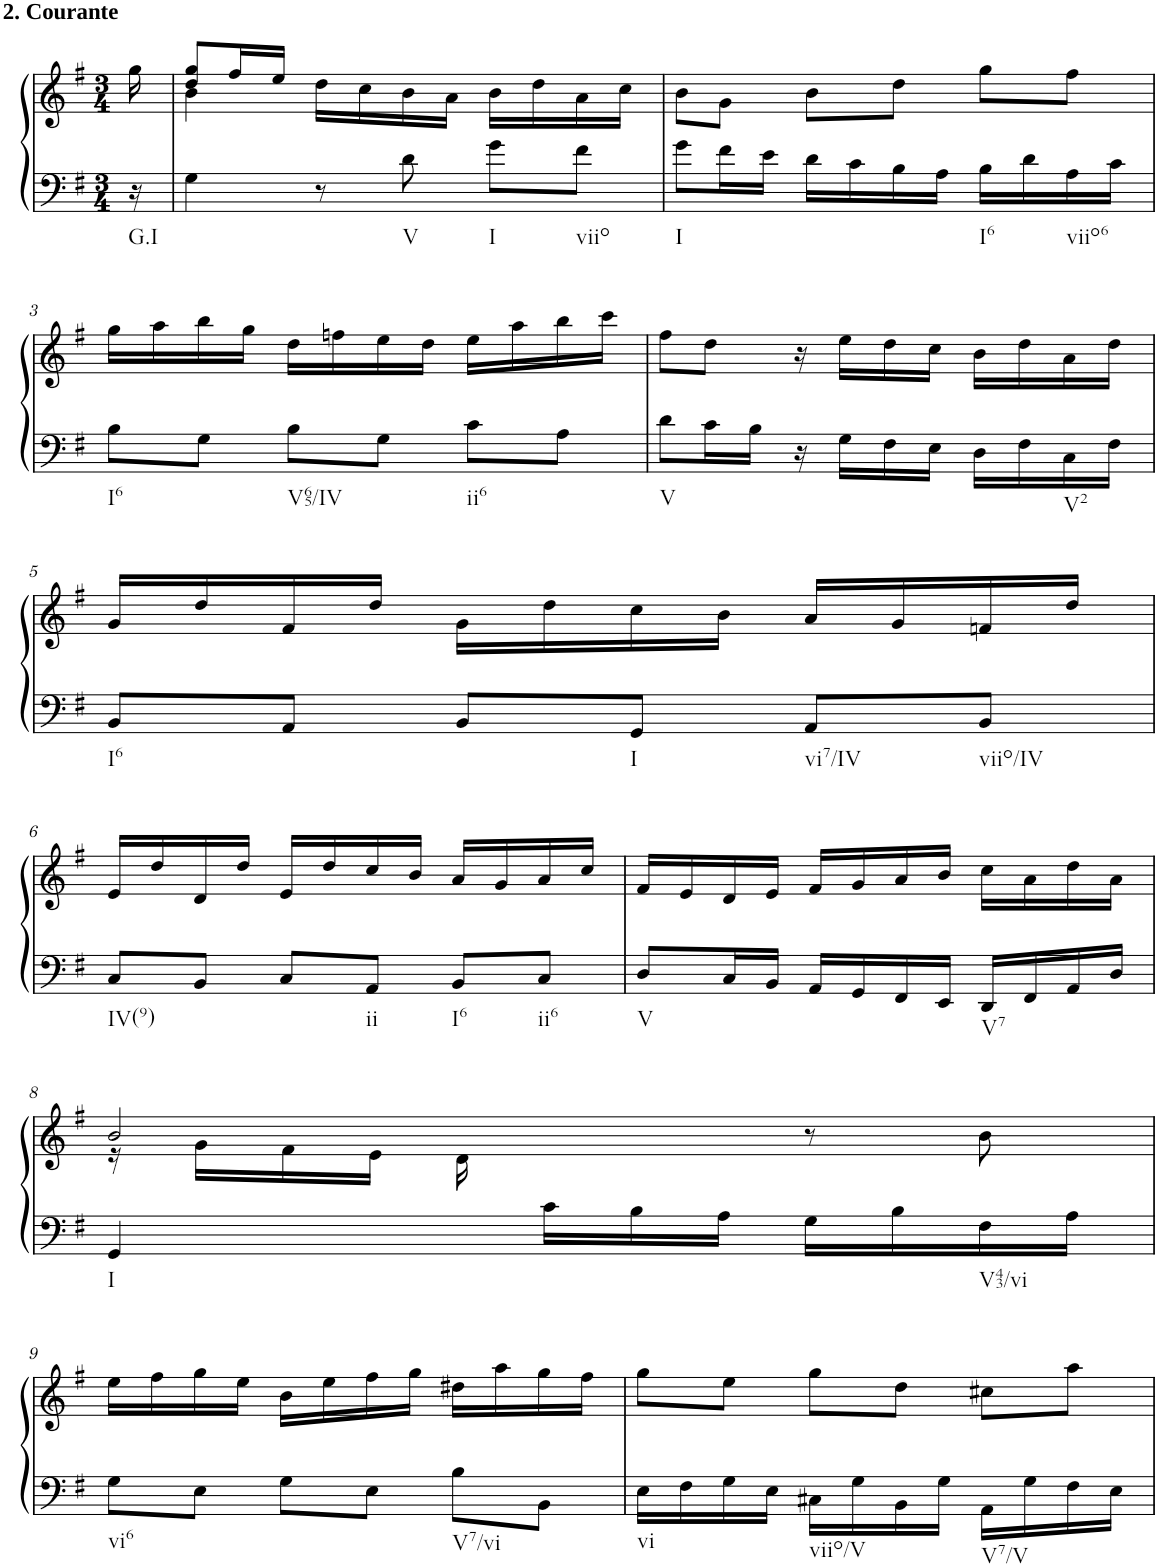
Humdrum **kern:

**kern	**kern
*part1	*part1
*staff2	*staff1
*I"Klavier linke Hand	*
*clefF4	*clefG2
*k[f#]	*k[f#]
*M3/4	*M3/4
=	=
*	*^
!	!LO:TX:a:B:t=2. Courante	!
!LO:TX:b:t=G.I	!	!
16r	16ryy	16gg\
=1	=1	=1
4G\	8dd/ 8gg/L	4b\
.	16ff#/L	.
.	16ee/JJ	.
8r	16dd\LL	2ryy
.	16cc\	.
!LO:TX:b:t=V	!	!
8d\	16b\	.
.	16a\JJ	.
!LO:TX:b:t=I	!	!
8g\L	16b\LL	.
.	16dd\	.
!LO:TX:b:t=viio	!	!
8f#\J	16a\	.
.	16cc\JJ	.
*	*v	*v
=2	=2
!LO:TX:b:t=I	!
8g\L	8b\L
16f#\L	8g\J
16e\JJ	.
16d\LL	8b\L
16c\	.
16B\	8dd\J
16A\JJ	.
!LO:TX:b:t=I6	!
16B\LL	8gg\L
16d\	.
!LO:TX:b:t=viio6	!
16A\	8ff#\J
16c\JJ	.
!!LO:LB:g=z
=3	=3
!LO:TX:b:t=I6	!
8B\L	16gg\LL
.	16aa\
8G\J	16bb\
.	16gg\JJ
!LO:TX:b:t=V65/IV	!
8B\L	16dd\LL
.	16ffn\
8G\J	16ee\
.	16dd\JJ
!LO:TX:b:t=ii6	!
8c\L	16ee\LL
.	16aa\
8A\J	16bb\
.	16ccc\JJ
=4	=4
!LO:TX:b:t=V	!
8d\L	8ff#\L
16c\L	8dd\J
16B\JJ	.
16r	16r
16G\LL	16ee\LL
16F#\	16dd\
16E\JJ	16cc\JJ
16D\LL	16b\LL
16F#\	16dd\
!LO:TX:b:t=V2	!
16C\	16a\
16F#\JJ	16dd\JJ
!!LO:LB:g=z
=5	=5
!LO:TX:b:t=I6	!
8BB/L	16g/LL
.	16dd/
8AA/J	16f#/
.	16dd/JJ
8BB/L	16g\LL
.	16dd\
!LO:TX:b:t=I	!
8GG/J	16cc\
.	16b\JJ
!LO:TX:b:t=vi7/IV	!
8AA/L	16a/LL
.	16g/
!LO:TX:b:t=viio/IV	!
8BB/J	16fn/
.	16dd/JJ
!!LO:LB:g=z
=6	=6
!LO:TX:b:t=IV(9)	!
8C/L	16e/LL
.	16dd/
8BB/J	16d/
.	16dd/JJ
8C/L	16e/LL
.	16dd/
!LO:TX:b:t=ii	!
8AA/J	16cc/
.	16b/JJ
!LO:TX:b:t=I6	!
8BB/L	16a/LL
.	16g/
!LO:TX:b:t=ii6	!
8C/J	16a/
.	16cc/JJ
=7	=7
!LO:TX:b:t=V	!
8D/L	16f#/LL
.	16e/
16C/L	16d/
16BB/JJ	16e/JJ
16AA/LL	16f#/LL
16GG/	16g/
16FF#/	16a/
16EE/JJ	16b/JJ
!LO:TX:b:t=V7	!
16DD/LL	16cc\LL
16FF#/	16a\
16AA/	16dd\
16D/JJ	16a\JJ
!!LO:LB:g=z
=8	=8
*	*^
!LO:TX:b:t=I	!	!
4GG/	2b/	16r
.	.	16g\LL
.	.	16f#\
.	.	16e\JJ
16ryy	.	16d\
16c\LL	.	4..ryy
16B\	.	.
16A\JJ	.	.
16G\LL	8r	.
16B\	.	.
!LO:TX:b:t=V43/vi	!	!
16F#\	8b\	.
16A\JJ	.	.
*	*v	*v
!!LO:LB:g=z
=9	=9
!LO:TX:b:t=vi6	!
8G\L	16ee\LL
.	16ff#\
8E\J	16gg\
.	16ee\JJ
8G\L	16b\LL
.	16ee\
8E\J	16ff#\
.	16gg\JJ
!LO:TX:b:t=V7/vi	!
8B\L	16dd#X\LL
.	16aa\
8BB\J	16gg\
.	16ff#\JJ
=10	=10
!LO:TX:b:t=vi	!
16E\LL	8gg\L
16F#\	.
16G\	8ee\J
16E\JJ	.
!LO:TX:b:t=viio/V	!
16C#X\LL	8gg\L
16G\	.
16BB\	8dd\J
16G\JJ	.
!LO:TX:b:t=V7/V	!
16AA\LL	8cc#X\L
16G\	.
16F#\	8aa\J
16E\JJ	.
=	=
*-	*-
